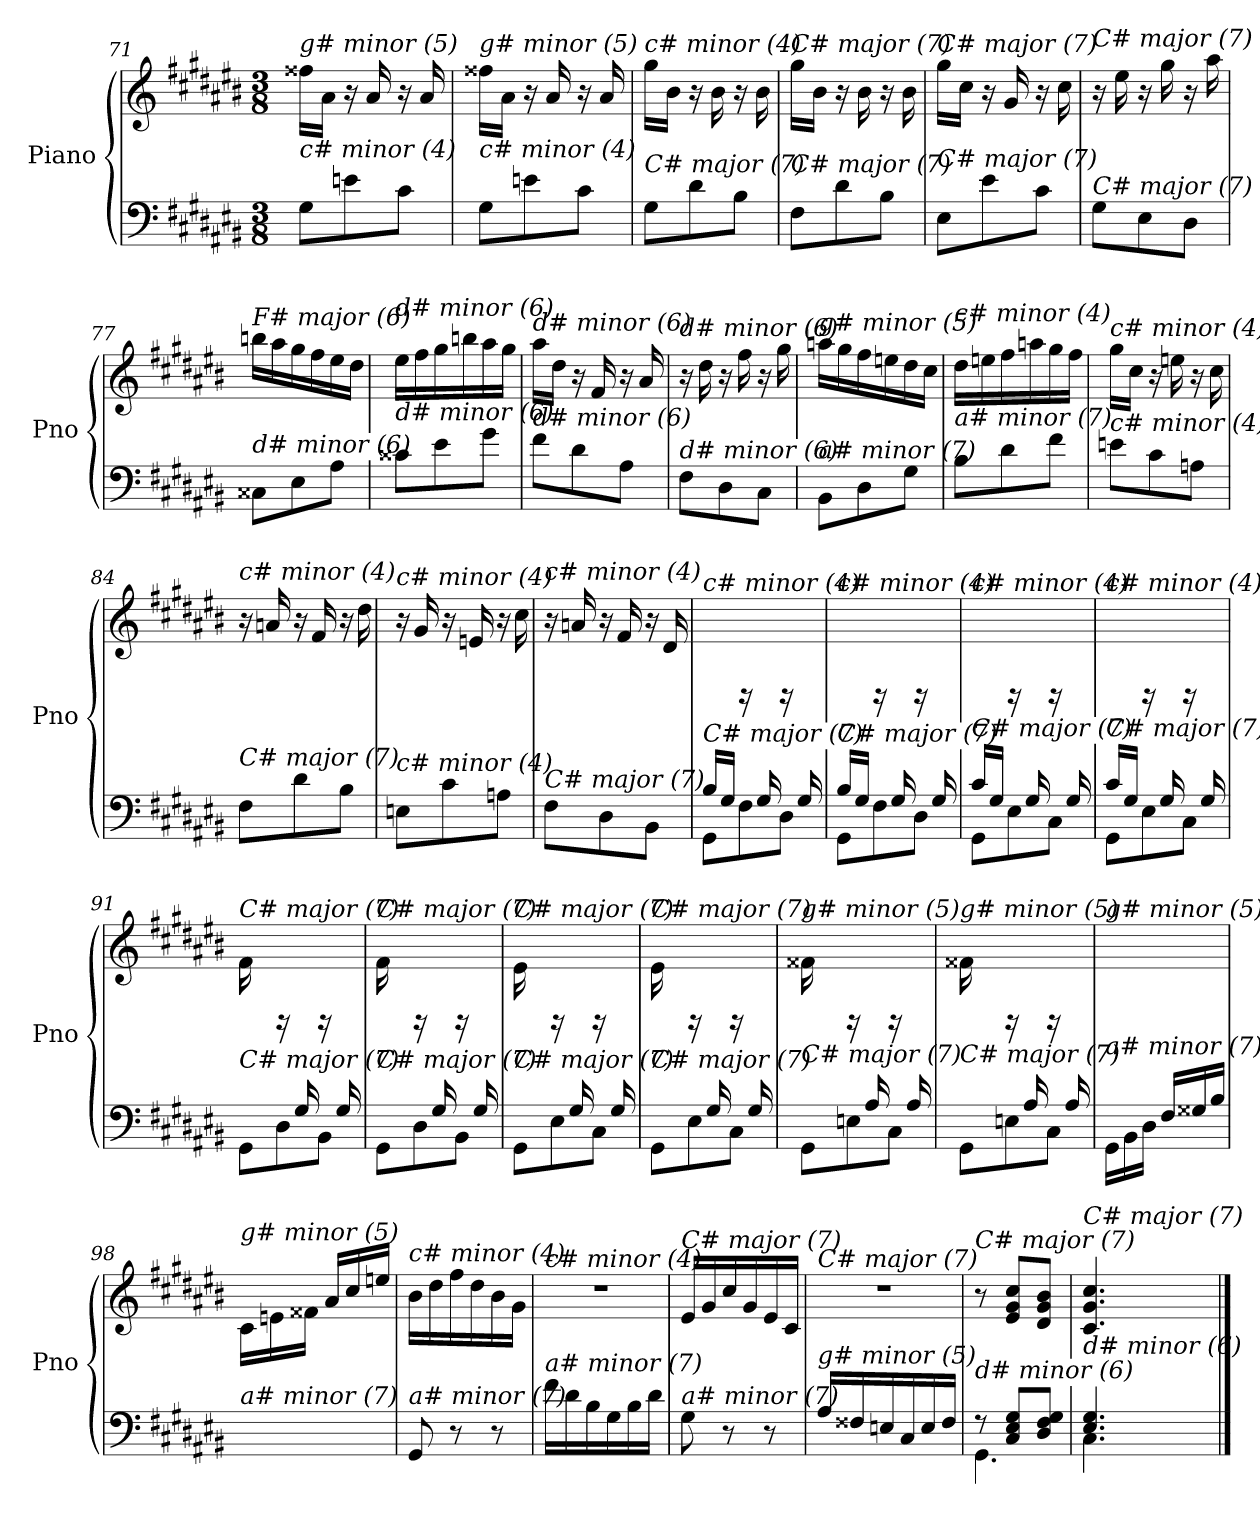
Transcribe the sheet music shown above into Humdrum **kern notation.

**kern	**kern
*part1	*part1
*staff2	*staff1
*I"Piano	*
*I'Pno	*
*clefF4	*clefG2
*k[f#c#g#d#a#e#b#]	*k[f#c#g#d#a#e#b#]
*M3/8	*M3/8
=71	=71
!	!LO:TX:i:t=g# minor (5)
!LO:TX:i:t=c# minor (4)	!
8G#\L	16ff##X\LL
.	16a#\JJ
8en\	16r
.	16a#/
8c#\J	16r
.	16a#/
!!LO:PB:g=z
=72	=72
!	!LO:TX:i:t=g# minor (5)
!LO:TX:i:t=c# minor (4)	!
8G#\L	16ff##X\LL
.	16a#\JJ
8en\	16r
.	16a#/
8c#\J	16r
.	16a#/
=73	=73
!	!LO:TX:i:t=c# minor (4)
!LO:TX:i:t=C# major (7)	!
8G#\L	16gg#\LL
.	16b#\JJ
8d#\	16r
.	16b#\
8B#\J	16r
.	16b#\
=74	=74
!	!LO:TX:i:t=C# major (7)
!LO:TX:i:t=C# major (7)	!
8F#\L	16gg#\LL
.	16b#\JJ
8d#\	16r
.	16b#\
8B#\J	16r
.	16b#\
=75	=75
!	!LO:TX:i:t=C# major (7)
!LO:TX:i:t=C# major (7)	!
8E#\L	16gg#\LL
.	16cc#\JJ
8e#\	16r
.	16g#/
8c#\J	16r
.	16cc#\
=76	=76
!	!LO:TX:i:t=C# major (7)
!LO:TX:i:t=C# major (7)	!
8G#\L	16r
.	16ee#\
8E#\	16r
.	16gg#\
8D#\J	16r
.	16aa#\
=77	=77
!	!LO:TX:i:t=F# major (6)
!LO:TX:i:t=d# minor (6)	!
8C##X\L	16bbn\LL
.	16aa#\
8E#\	16gg#\
.	16ff#\
8A#\J	16ee#\
.	16dd#\JJ
!!LO:LB:g=z
=78	=78
!	!LO:TX:i:t=d# minor (6)
!LO:TX:i:t=d# minor (6)	!
8c##X\L	16ee#\LL
.	16ff#\
8e#\	16gg#\
.	16bbn\
8g#\J	16aa#\
.	16gg#\JJ
=79	=79
!	!LO:TX:i:t=d# minor (6)
!LO:TX:i:t=d# minor (6)	!
8f#\L	16aa#\LL
.	16dd#\JJ
8d#\	16r
.	16f#/
8A#\J	16r
.	16a#/
=80	=80
!	!LO:TX:i:t=d# minor (6)
!LO:TX:i:t=d# minor (6)	!
8F#\L	16r
.	16dd#\
8D#\	16r
.	16ff#\
8C#\J	16r
.	16gg#\
=81	=81
!	!LO:TX:i:t=g# minor (5)
!LO:TX:i:t=a# minor (7)	!
8BB#\L	16aan\LL
.	16gg#\
8D#\	16ff#\
.	16een\
8G#\J	16dd#\
.	16cc#\JJ
=82	=82
!	!LO:TX:i:t=c# minor (4)
!LO:TX:i:t=a# minor (7)	!
8B#\L	16dd#\LL
.	16een\
8d#\	16ff#\
.	16aan\
8f#\J	16gg#\
.	16ff#\JJ
=83	=83
!	!LO:TX:i:t=c# minor (4)
!LO:TX:i:t=c# minor (4)	!
8en\L	16gg#\LL
.	16cc#\JJ
8c#\	16r
.	16een\
8An\J	16r
.	16cc#\
!!LO:LB:g=z
=84	=84
!	!LO:TX:i:t=c# minor (4)
!LO:TX:i:t=C# major (7)	!
8F#\L	16r
.	16an/
8d#\	16r
.	16f#/
8B#\J	16r
.	16dd#\
=85	=85
!	!LO:TX:i:t=c# minor (4)
!LO:TX:i:t=c# minor (4)	!
8En\L	16r
.	16g#/
8c#\	16r
.	16en/
8An\J	16r
.	16cc#\
=86	=86
!	!LO:TX:i:t=c# minor (4)
!LO:TX:i:t=C# major (7)	!
8F#\L	16r
.	16an/
8D#\	16r
.	16f#/
8BB#\J	16r
.	16d#/
=87	=87
*^	*
!	!	!LO:TX:i:t=c# minor (4)
!LO:TX:i:t=C# major (7)	!	!
16B#/LL	8GG#\L	8ryy
16G#/JJ	.	.
16ryy	8F#\	16rBB
16G#/	.	16ryy
16ryy	8D#\J	16rBB
16G#/	.	16ryy
=88	=88	=88
!	!	!LO:TX:i:t=c# minor (4)
!LO:TX:i:t=C# major (7)	!	!
16B#/LL	8GG#\L	8ryy
16G#/JJ	.	.
16ryy	8F#\	16rBB
16G#/	.	16ryy
16ryy	8D#\J	16rBB
16G#/	.	16ryy
=89	=89	=89
!	!	!LO:TX:i:t=c# minor (4)
!LO:TX:i:t=C# major (7)	!	!
16c#/LL	8GG#\L	8ryy
16G#/JJ	.	.
16ryy	8E#\	16rBB
16G#/	.	16ryy
16ryy	8C#\J	16rBB
16G#/	.	16ryy
!!LO:LB:g=z
=90	=90	=90
!	!	!LO:TX:i:t=c# minor (4)
!LO:TX:i:t=C# major (7)	!	!
16c#/LL	8GG#\L	8ryy
16G#/JJ	.	.
16ryy	8E#\	16rBB
16G#/	.	16ryy
16ryy	8C#\J	16rBB
16G#/	.	16ryy
=91	=91	=91
!	!	!LO:TX:i:t=C# major (7)
!LO:TX:i:t=C# major (7)	!	!
16ryy	8GG#\L	16f#\LL
16G#/JJ	.	16ryy
16ryy	8D#\	16rBB
16G#/	.	16ryy
16ryy	8BB#\J	16rBB
16G#/	.	16ryy
=92	=92	=92
!	!	!LO:TX:i:t=C# major (7)
!LO:TX:i:t=C# major (7)	!	!
16ryy	8GG#\L	16f#\LL
16G#/JJ	.	16ryy
16ryy	8D#\	16rBB
16G#/	.	16ryy
16ryy	8BB#\J	16rBB
16G#/	.	16ryy
=93	=93	=93
!	!	!LO:TX:i:t=C# major (7)
!LO:TX:i:t=C# major (7)	!	!
16ryy	8GG#\L	16e#\LL
16G#/JJ	.	16ryy
16ryy	8E#\	16rBB
16G#/	.	16ryy
16ryy	8C#\J	16rBB
16G#/	.	16ryy
=94	=94	=94
!	!	!LO:TX:i:t=C# major (7)
!LO:TX:i:t=C# major (7)	!	!
16ryy	8GG#\L	16e#\LL
16G#/JJ	.	16ryy
16ryy	8E#\	16rBB
16G#/	.	16ryy
16ryy	8C#\J	16rBB
16G#/	.	16ryy
=95	=95	=95
!	!	!LO:TX:i:t=g# minor (5)
!LO:TX:i:t=C# major (7)	!	!
16ryy	8GG#\L	16f##X\LL
16A#/JJ	.	16ryy
16ryy	8En\	16rBB
16A#/	.	16ryy
16ryy	8C#\J	16rBB
16A#/	.	16ryy
!!LO:LB:g=z
=96	=96	=96
!	!	!LO:TX:i:t=g# minor (5)
!LO:TX:i:t=C# major (7)	!	!
16ryy	8GG#\L	16f##X\LL
16A#/JJ	.	16ryy
16ryy	8En\	16rBB
16A#/	.	16ryy
16ryy	8C#\J	16rBB
16A#/	.	16ryy
=97	=97	=97
!	!	!LO:TX:i:t=g# minor (5)
!LO:TX:i:t=a# minor (7)	!	!
8.ryy	16GG#\LL	8.ryy
.	16BB#\	.
.	16D#\JJ	.
16F#/LL	8.ryy	8.ryy
16G##Xi/	.	.
16B#/JJ	.	.
*v	*v	*
=98	=98
*	*^
!	!LO:TX:i:t=g# minor (5)	!
!LO:TX:i:t=a# minor (7)	!	!
8.ryy	8.ryy	16c#\LL
.	.	16en\
.	.	16f##X\JJ
8.ryy	16a#/LL	8.ryy
.	16cc#/	.
.	16een/JJ	.
*	*v	*v
=99	=99
!	!LO:TX:i:t=c# minor (4)
!LO:TX:i:t=a# minor (7)	!
8GG#/	16b#\LL
.	16dd#\
8r	16ff#\
.	16dd#\
8r	16b#\
.	16g#\JJ
!!LO:LB:g=z
=100	=100
!	!LO:TX:i:t=c# minor (4)
!LO:TX:i:t=a# minor (7)	!
16f#\LL	4.r
16d#\	.
16B#\	.
16G#\	.
16B#\	.
16d#\JJ	.
=101	=101
!	!LO:TX:i:t=C# major (7)
!LO:TX:i:t=a# minor (7)	!
8G#\	16e#/LL
.	16g#/
8r	16cc#/
.	16g#/
8r	16e#/
.	16c#/JJ
=102	=102
!	!LO:TX:i:t=C# major (7)
!LO:TX:i:t=g# minor (5)	!
16A#/LL	4.r
16F##X/	.
16En/	.
16C#/	.
16E/	.
16F##/JJ	.
=103	=103
*^	*
!	!	!LO:TX:i:t=C# major (7)
!LO:TX:i:t=d# minor (6)	!	!
8r	4.GG#\	8r
8C#/ 8E#/ 8G#/L	.	8e#/ 8g#/ 8cc#/L
8D#/ 8F#/ 8G#/J	.	8d#/ 8g#/ 8b#/J
=104	=104	=104
!	!	!LO:TX:i:t=C# major (7)
!LO:TX:i:t=d# minor (6)	!	!
4.E#/ 4.G#/	4.C#\	4.c#/ 4.g#/ 4.cc#/
*v	*v	*
==	==
*-	*-
